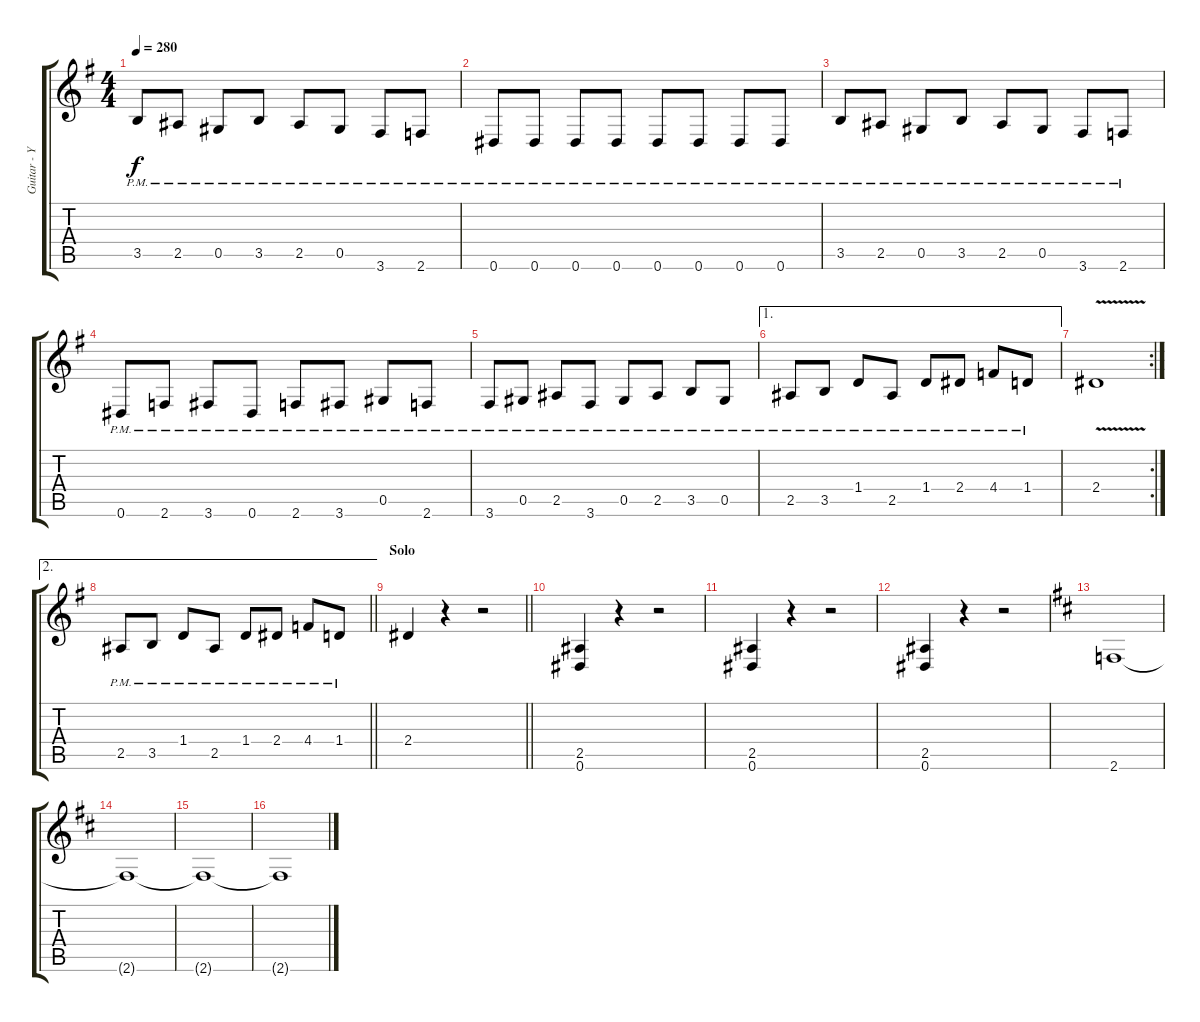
\track ("Guitar - Yngwie J. Malmsteen" "Guitar - Y") {instrument overdrivenguitar}
\staff {score tabs}
\tuning (Eb4 Bb3 Gb3 Db3 Ab2 Eb2) {hide}
\ts (4 4)
\tempo 280
\clef g2
\ks eminor
3.5{pm}.8{dy f} 2.5{pm}.8 0.5{pm}.8 3.5{pm}.8 2.5{pm}.8 0.5{pm}.8 3.6{pm}.8 2.6{pm}.8 |
0.6{pm}.8 0.6{pm}.8 0.6{pm}.8 0.6{pm}.8 0.6{pm}.8 0.6{pm}.8 0.6{pm}.8 0.6{pm}.8 |
3.5{pm}.8 2.5{pm}.8 0.5{pm}.8 3.5{pm}.8 2.5{pm}.8 0.5{pm}.8 3.6{pm}.8 2.6{pm}.8 |
0.6{pm}.8 2.6{pm}.8 3.6{pm}.8 0.6{pm}.8 2.6{pm}.8 3.6{pm}.8 0.5{pm}.8 2.6{pm}.8 |
3.6{pm}.8 0.5{pm}.8 2.5{pm}.8 3.6{pm}.8 0.5{pm}.8 2.5{pm}.8 3.5{pm}.8 0.5{pm}.8 |
\ae 1
2.5{pm}.8 3.5{pm}.8 1.4{pm}.8 2.5{pm}.8 1.4{pm}.8 2.4{pm}.8 4.4{pm}.8 1.4{pm}.8 |
\rc 2
2.4{v}.1 |
\ae 2
\barLineRight lightlight
2.5{pm}.8 3.5{pm}.8 1.4{pm}.8 2.5{pm}.8 1.4{pm}.8 2.4{pm}.8 4.4{pm}.8 1.4{pm}.8 |
\section ("" "Solo")
\barLineRight lightlight
2.4.4 r.4 r.2 |
(2.5 0.6).4 r.4 r.2 |
(2.5 0.6).4 r.4 r.2 |
(2.5 0.6).4 r.4 r.2 |
\ks bminor
2.6.1 |
2.6{t}.1 |
2.6{t}.1 |
2.6{t}.1
